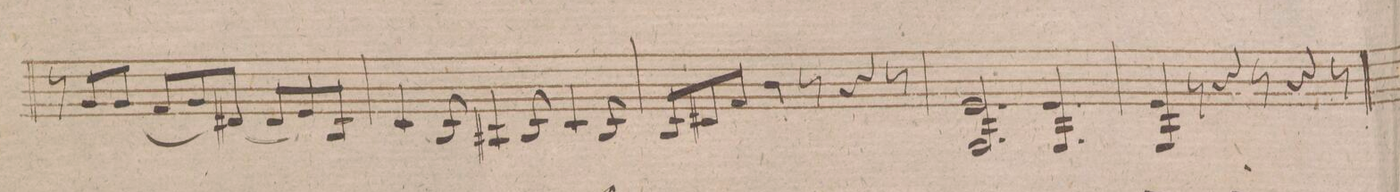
**kern	**dynam
*I"Violino 2do	*
*clefG2	*
*k[f#]	*
*M9/8	*
8r	.
8g/L	.
8g/J	.
(8f#/L	.
8g/)	.
[8d#X/J	.
8d#/L]	.
8e/	.
8B/J	.
=55	=55
4c/	.
8B/	.
4A#X/	.
8B/	.
4c/	.
8B/	.
=56	=56
8B/L	.
8d#X/	.
8f#/J	.
4b\	.
8r	.
4r	.
8r	.
=57	=57
2.e 2.G/	.
4.e 4.G/	.
=58	=58
4e 4G/	.
8r	.
4r	.
8r	.
4r	.
8r	.
=59	=59
*-	*-
